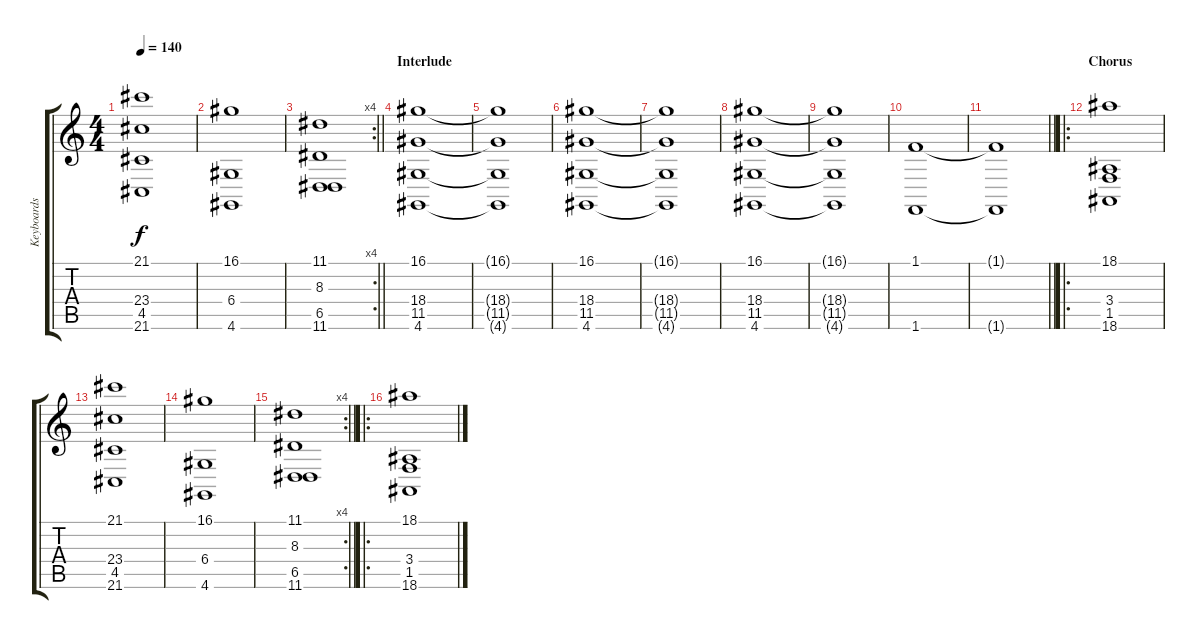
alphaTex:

\track ("Keyboards" "Keyboards") {instrument pad7halo}
\staff {score tabs}
\tuning (E4 B3 G3 D3 A2 E2) {hide}
\ts (4 4)
\tempo 140
\clef g2
\ks c
(21.1 23.4 4.5 21.6).1{dy f} |
(16.1 6.4 4.6).1 |
\rc 4
\barLineRight lightlight
(11.1 8.3 6.5 11.6).1 |
\section ("" "Interlude")
(16.1 18.4 11.5 4.6).1 |
(16.1{t} 18.4{t} 11.5{t} 4.6{t}).1 |
(16.1 18.4 11.5 4.6).1 |
(16.1{t} 18.4{t} 11.5{t} 4.6{t}).1 |
(16.1 18.4 11.5 4.6).1 |
(16.1{t} 18.4{t} 11.5{t} 4.6{t}).1 |
(1.1 1.6).1 |
\barLineRight lightlight
(1.1{t} 1.6{t}).1 |
\ro
\section ("" "Chorus")
(18.1 3.4 1.5 18.6).1 |
(21.1 23.4 4.5 21.6).1 |
(16.1 6.4 4.6).1 |
\rc 4
\barLineRight lightlight
(11.1 8.3 6.5 11.6).1 |
\ro
(18.1 3.4 1.5 18.6).1
